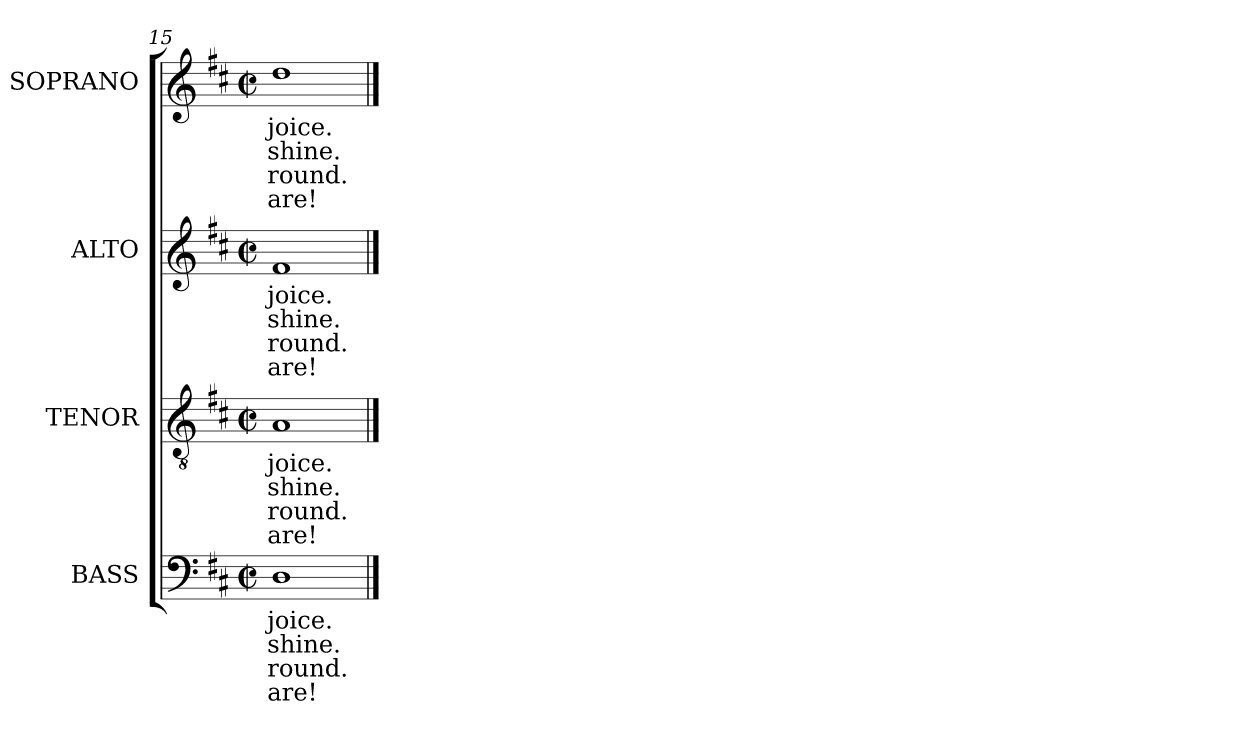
**kern	**text	**text	**text	**text	**kern	**text	**text	**text	**text	**kern	**text	**text	**text	**text	**kern	**text	**text	**text	**text
*part4	*part4	*part4	*part4	*part4	*part3	*part3	*part3	*part3	*part3	*part2	*part2	*part2	*part2	*part2	*part1	*part1	*part1	*part1	*part1
*staff4	*staff4	*staff4	*staff4	*staff4	*staff3	*staff3	*staff3	*staff3	*staff3	*staff2	*staff2	*staff2	*staff2	*staff2	*staff1	*staff1	*staff1	*staff1	*staff1
*I"BASS	*	*	*	*	*I"TENOR	*	*	*	*	*I"ALTO	*	*	*	*	*I"SOPRANO	*	*	*	*
*I'B.	*	*	*	*	*I'T.	*	*	*	*	*I'A.	*	*	*	*	*I'S.	*	*	*	*
*clefF4	*	*	*	*	*clefGv2	*	*	*	*	*clefG2	*	*	*	*	*clefG2	*	*	*	*
*	*	*	*	*	*ITrd7c12	*	*	*	*	*	*	*	*	*	*	*	*	*	*
*k[f#c#]	*	*	*	*	*k[f#c#]	*	*	*	*	*k[f#c#]	*	*	*	*	*k[f#c#]	*	*	*	*
*D:	*	*	*	*	*D:	*	*	*	*	*D:	*	*	*	*	*D:	*	*	*	*
*M2/2	*	*	*	*	*M2/2	*	*	*	*	*M2/2	*	*	*	*	*M2/2	*	*	*	*
*met(c|)	*	*	*	*	*met(c|)	*	*	*	*	*met(c|)	*	*	*	*	*met(c|)	*	*	*	*
=15	=15	=15	=15	=15	=15	=15	=15	=15	=15	=15	=15	=15	=15	=15	=15	=15	=15	=15	=15
!	!LO:LY:b:color=#000000	!LO:LY:b:color=#000000	!LO:LY:b:color=#000000	!LO:LY:b:color=#000000	!	!	!	!	!	!	!	!	!	!	!	!	!	!	!
!	!	!	!	!	!	!LO:LY:b:color=#000000	!LO:LY:b:color=#000000	!LO:LY:b:color=#000000	!LO:LY:b:color=#000000	!	!	!	!	!	!	!	!	!	!
!	!	!	!	!	!	!	!	!	!	!	!LO:LY:b:color=#000000	!LO:LY:b:color=#000000	!LO:LY:b:color=#000000	!LO:LY:b:color=#000000	!	!	!	!	!
!	!	!	!	!	!	!	!	!	!	!	!	!	!	!	!	!LO:LY:b:color=#000000	!LO:LY:b:color=#000000	!LO:LY:b:color=#000000	!LO:LY:b:color=#000000
1Di	-joice.	shine.	round.	are!	1AAi	-joice.	shine.	round.	are!	1f#i	-joice.	shine.	round.	are!	1ddi	-joice.	shine.	round.	are!
==	==	==	==	==	==	==	==	==	==	==	==	==	==	==	==	==	==	==	==
*-	*-	*-	*-	*-	*-	*-	*-	*-	*-	*-	*-	*-	*-	*-	*-	*-	*-	*-	*-
